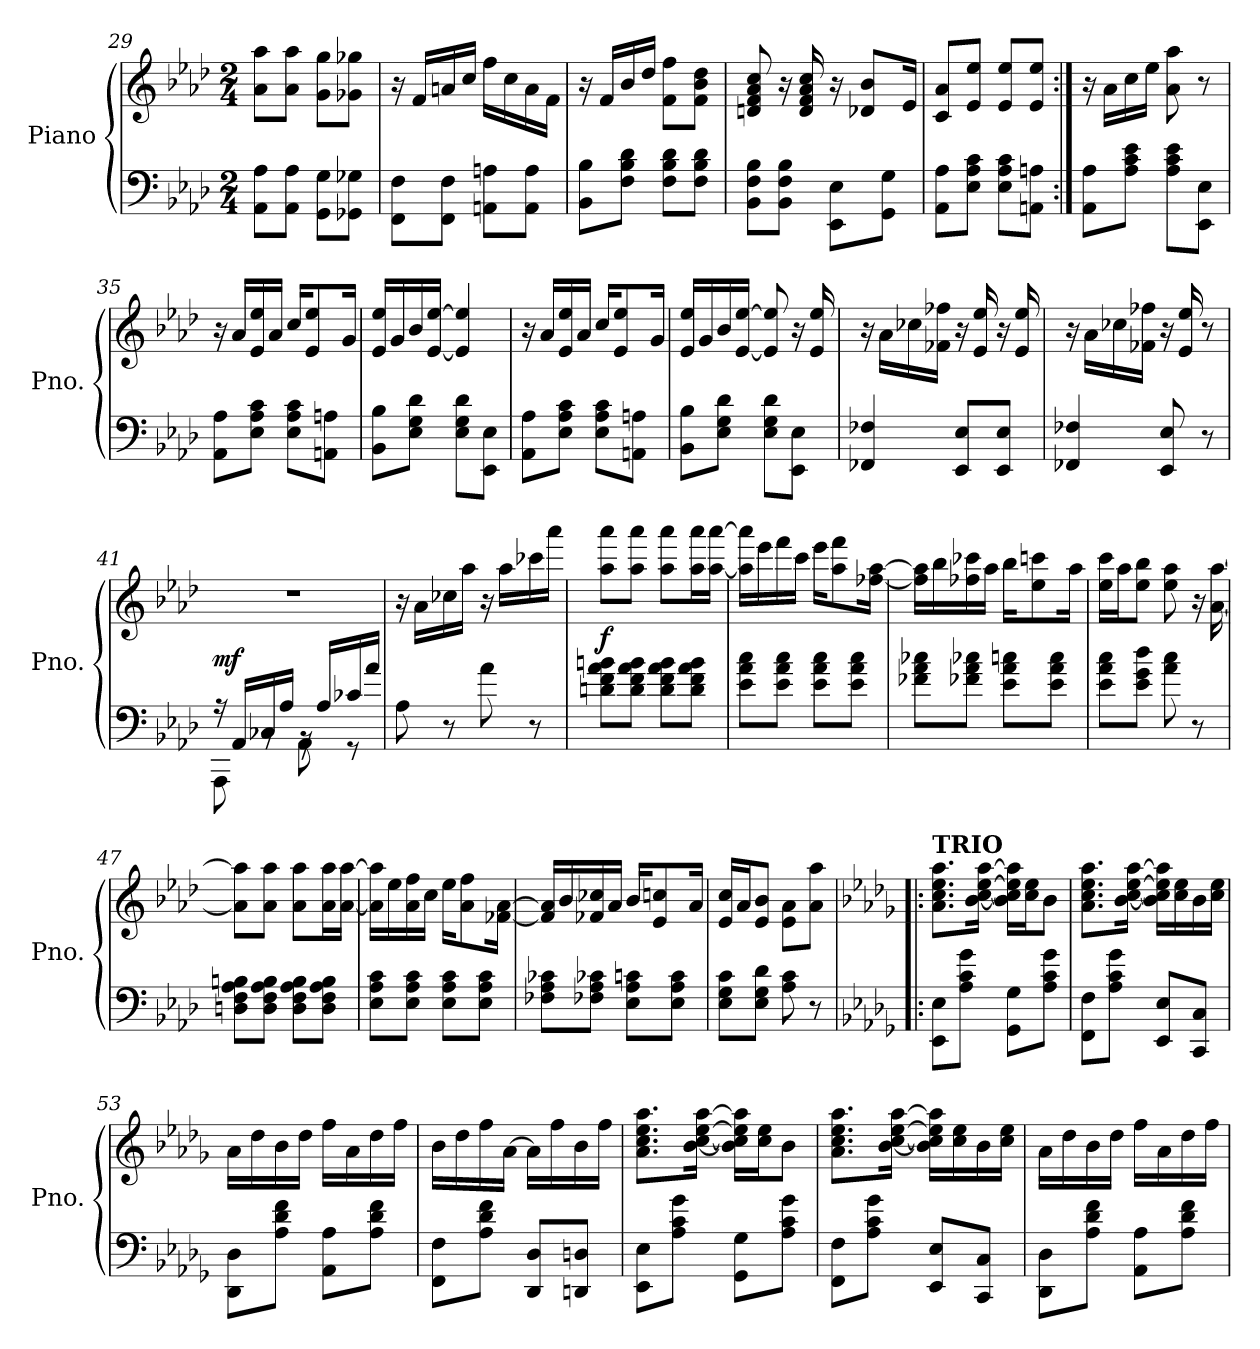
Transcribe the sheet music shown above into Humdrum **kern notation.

**kern	**kern	**dynam
*part1	*part1	*part1
*staff2	*staff1	*staff1/2
*I"Piano	*	*
*I'Pno.	*	*
*clefF4	*clefG2	*
*k[b-e-a-d-]	*k[b-e-a-d-]	*
*M2/4	*M2/4	*
=29	=29	=29
8AA-\ 8A-\L	8a-\ 8aa-\L	.
8AA-\ 8A-\J	8a-\ 8aa-\J	.
8GG\ 8G\L	8g\ 8gg\L	.
8GG-X\ 8G-X\J	8g-X\ 8gg-X\J	.
!!LO:LB:g=z
=30	=30	=30
8FF\ 8F\L	16r	.
.	16f/LL	.
8FF\ 8F\J	16an/	.
.	16cc/JJ	.
8AAn\ 8An\L	16ff\LL	.
.	16cc\	.
8AA\ 8A\J	16a\	.
.	16f\JJ	.
=31	=31	=31
8BB-\ 8B-\L	16r	.
.	16f/LL	.
8F\ 8B-\ 8d-\J	16b-/	.
.	16dd-/JJ	.
8F\ 8B-\ 8d-\L	8f\ 8ff\L	.
8F\ 8B-\ 8d-\J	8f\ 8b-\ 8dd-\J	.
=32	=32	=32
8BB-\ 8F\ 8B-\L	8dn/ 8f/ 8a-/ 8cc/	.
8BB-\ 8F\ 8B-\J	16r	.
.	16d/ 16f/ 16a-/ 16cc/	.
8EE-\ 8E-\L	16r	.
.	8d-X/ 8b-/L	.
8GG\ 8G\J	.	.
.	16e-/Jk	.
=33	=33	=33
8AA-\ 8A-\L	8c/ 8a-/L	.
8E-\ 8A-\ 8c\J	8e-/ 8ee-/J	.
8E-\ 8A-\ 8c\L	8e-/ 8ee-/L	.
8AAn\ 8An\J	8e-/ 8ee-/J	.
=34:|!	=34:|!	=34:|!
8AA-\ 8A-\L	16r	.
.	16a-\LL	.
8A-\ 8c\ 8e-\J	16cc\	.
.	16ee-\JJ	.
8A-\ 8c\ 8e-\L	8a-\ 8aa-\	.
8EE-\ 8E-\J	8r	.
=35	=35	=35
8AA-\ 8A-\L	16r	.
.	16a-/LL	.
8E-\ 8A-\ 8c\J	16e-/ 16ee-/	.
.	16a-/JJ	.
8E-\ 8A-\ 8c\L	16cc/KL	.
.	8e-/ 8ee-/	.
8AAn\ 8An\J	.	.
.	16g/Jk	.
!!LO:LB:g=z
=36	=36	=36
8BB-\ 8B-\L	16e-/ 16ee-/LL	.
.	16g/	.
8E-\ 8G\ 8d-\J	16b-/	.
.	[16e-/ [16ee-/JJ	.
8E-\ 8G\ 8d-\L	4e-/] 4ee-/]	.
8EE-\ 8E-\J	.	.
=37	=37	=37
8AA-\ 8A-\L	16r	.
.	16a-/LL	.
8E-\ 8A-\ 8c\J	16e-/ 16ee-/	.
.	16a-/JJ	.
8E-\ 8A-\ 8c\L	16cc/KL	.
.	8e-/ 8ee-/	.
8AAn\ 8An\J	.	.
.	16g/Jk	.
=38	=38	=38
8BB-\ 8B-\L	16e-/ 16ee-/LL	.
.	16g/	.
8E-\ 8G\ 8d-\J	16b-/	.
.	[16e-/ [16ee-/JJ	.
8E-\ 8G\ 8d-\L	8e-/] 8ee-/]	.
8EE-\ 8E-\J	16r	.
.	16e-/ 16ee-/	.
=39	=39	=39
4FF-X/ 4F-X/	16r	.
.	16a-\LL	.
.	16cc-X\	.
.	16f-X\ 16ff-X\JJ	.
8EE-/ 8E-/L	16r	.
.	16e-/ 16ee-/	.
8EE-/ 8E-/J	16r	.
.	16e-/ 16ee-/	.
=40	=40	=40
4FF-X/ 4F-X/	16r	.
.	16a-\LL	.
.	16cc-X\	.
.	16f-X\ 16ff-X\JJ	.
8EE-/ 8E-/	16r	.
.	16e-/ 16ee-/	.
8r	8r	.
!!LO:LB:g=z
=41	=41	=41
*^	*	*
!	!	!	!LO:DY:a=2
16r	8AAA-\	2r	mf
16AA-/LL	.	.	.
16C-X/	8rBB	.	.
16A-/JJ	.	.	.
16rBB	8AA-\	.	.
16A-/LL	.	.	.
16c-X/	8r	.	.
16a-/JJ	.	.	.
*v	*v	*	*
=42	=42	=42
8A-\	16r	.
.	16a-\LL	.
8r	16cc-X\	.
.	16aa-\JJ	.
8a-\	16r	.
.	16aa-\LL	.
8r	16ccc-X\	.
.	16aaa-\JJ	.
=43	=43	=43
!	!	!LO:DY:b
8dn\ 8f\ 8a-\ 8bn\L	8aa-\ 8aaa-\L	f
8d\ 8f\ 8a-\ 8b\J	8aa-\ 8aaa-\J	.
8d\ 8f\ 8a-\ 8b\L	8aa-\ 8aaa-\L	.
8d\ 8f\ 8a-\ 8b\J	16aa-\ 16aaa-\L	.
.	[16aa-\ [16aaa-\JJ	.
=44	=44	=44
8e-\ 8a-\ 8cc\L	16aa-\] 16aaa-\]LL	.
.	16eee-\	.
8e-\ 8a-\ 8cc\J	16fff\	.
.	16ccc\JJ	.
8e-\ 8a-\ 8cc\L	16eee-\KL	.
.	8aa-\ 8fff\	.
8e-\ 8a-\ 8cc\J	.	.
.	[16ff-X\ [16aa-\Jk	.
!!LO:LB:g=z
=45	=45	=45
8f-X\ 8a-\ 8cc-X\L	16ff-\] 16aa-\]LL	.
.	16bb-\	.
8f-X\ 8a-\ 8cc-X\J	16ff-X\ 16ccc-X\	.
.	16aa-\JJ	.
8e-\ 8a-\ 8ccn\L	16bb-\KL	.
.	8ee-\ 8cccn\	.
8e-\ 8a-\ 8cc\J	.	.
.	16aa-\Jk	.
=46	=46	=46
8e-\ 8a-\ 8cc\L	16ee-\ 16ccc\LL	.
.	16aa-\J	.
8e-\ 8g\ 8dd-\J	8ee-\ 8bb-\J	.
8a-\ 8cc\	8ee-\ 8aa-\	.
8r	16r	.
.	[16a-\ [16aa-\	.
=47	=47	=47
8Dn\ 8F\ 8A-\ 8Bn\L	8a-\] 8aa-\]L	.
8D\ 8F\ 8A-\ 8B\J	8a-\ 8aa-\J	.
8D\ 8F\ 8A-\ 8B\L	8a-\ 8aa-\L	.
8D\ 8F\ 8A-\ 8B\J	16a-\ 16aa-\L	.
.	[16a-\ [16aa-\JJ	.
=48	=48	=48
8E-\ 8A-\ 8c\L	16a-\] 16aa-\]LL	.
.	16ee-\	.
8E-\ 8A-\ 8c\J	16a-\ 16ff\	.
.	16cc\JJ	.
8E-\ 8A-\ 8c\L	16ee-\KL	.
.	8a-\ 8ff\	.
8E-\ 8A-\ 8c\J	.	.
.	[16f-X\ [16a-\Jk	.
=49	=49	=49
8F-X\ 8A-\ 8c-X\L	16f-/] 16a-/]LL	.
.	16b-/	.
8F-X\ 8A-\ 8c-X\J	16f-X/ 16cc-X/	.
.	16a-/JJ	.
8E-\ 8A-\ 8cn\L	16b-/KL	.
.	8e-/ 8ccn/	.
8E-\ 8A-\ 8c\J	.	.
.	16a-/Jk	.
!!LO:LB:g=z
=50	=50	=50
8E-\ 8G\ 8c\L	16e-/ 16cc/LL	.
.	16a-/J	.
8E-\ 8G\ 8d-\J	8e-/ 8b-/J	.
8A-\ 8c\	8e-\ 8a-\L	.
8r	8a-\ 8aa-\J	.
=51!|:	=51!|:	=51!|:
*k[b-e-a-d-g-]	*k[b-e-a-d-g-]	*
*	*MM100	*
!	!LO:TX:a:B:t=TRIO	!
8EE-\ 8E-\L	8.a-\ 8.cc\ 8.ee-\ 8.aa-\L	.
8A-\ 8c\ 8g-\J	.	.
.	[16b-\ [16cc\ [16ee-\ [16aa-\Jk	.
8GG-\ 8G-\L	16b-\] 16cc\] 16ee-\] 16aa-\]LL	.
.	16cc\ 16ee-\J	.
8A-\ 8c\ 8g-\J	8b-\J	.
=52	=52	=52
8FF\ 8F\L	8.a-\ 8.cc\ 8.ee-\ 8.aa-\L	.
8A-\ 8c\ 8g-\J	.	.
.	[16b-\ [16cc\ [16ee-\ [16aa-\Jk	.
8EE-/ 8E-/L	16b-\] 16cc\] 16ee-\] 16aa-\]LL	.
.	16cc\ 16ee-\	.
8CC/ 8C/J	16b-\	.
.	16cc\ 16ee-\JJ	.
=53	=53	=53
8DD-\ 8D-\L	16a-\LL	.
.	16dd-\	.
8A-\ 8d-\ 8f\J	16b-\	.
.	16dd-\JJ	.
8AA-\ 8A-\L	16ff\LL	.
.	16a-\	.
8A-\ 8d-\ 8f\J	16dd-\	.
.	16ff\JJ	.
=54	=54	=54
8FF\ 8F\L	16b-\LL	.
.	16dd-\	.
8A-\ 8d-\ 8f\J	16ff\	.
.	[16a-\JJ	.
8DD-/ 8D-/L	16a-\LL]	.
.	16ff\	.
8DDn/ 8Dn/J	16b-\	.
.	16ff\JJ	.
!!LO:PB:g=z
=55	=55	=55
8EE-\ 8E-\L	8.a-\ 8.cc\ 8.ee-\ 8.aa-\L	.
8A-\ 8c\ 8g-\J	.	.
.	[16b-\ [16cc\ [16ee-\ [16aa-\Jk	.
8GG-\ 8G-\L	16b-\] 16cc\] 16ee-\] 16aa-\]LL	.
.	16cc\ 16ee-\J	.
8A-\ 8c\ 8g-\J	8b-\J	.
=56	=56	=56
8FF\ 8F\L	8.a-\ 8.cc\ 8.ee-\ 8.aa-\L	.
8A-\ 8c\ 8g-\J	.	.
.	[16b-\ [16cc\ [16ee-\ [16aa-\Jk	.
8EE-/ 8E-/L	16b-\] 16cc\] 16ee-\] 16aa-\]LL	.
.	16cc\ 16ee-\	.
8CC/ 8C/J	16b-\	.
.	16cc\ 16ee-\JJ	.
=57	=57	=57
8DD-\ 8D-\L	16a-\LL	.
.	16dd-\	.
8A-\ 8d-\ 8f\J	16b-\	.
.	16dd-\JJ	.
8AA-\ 8A-\L	16ff\LL	.
.	16a-\	.
8A-\ 8d-\ 8f\J	16dd-\	.
.	16ff\JJ	.
=	=	=
*-	*-	*-
